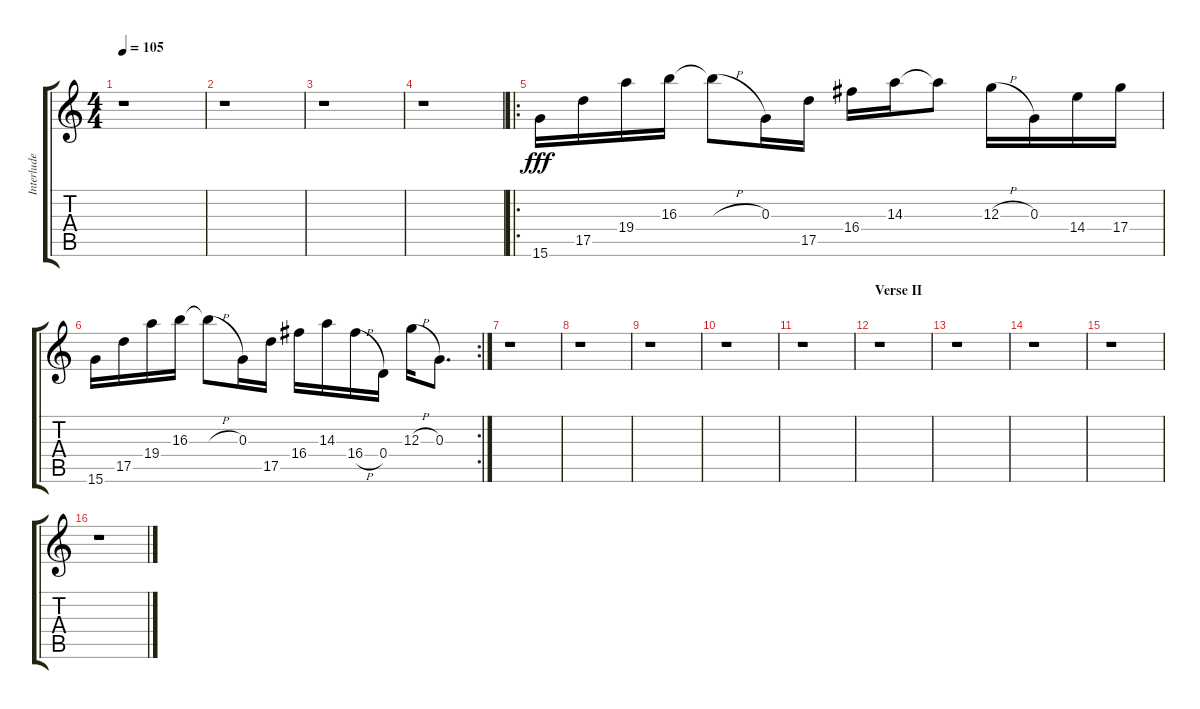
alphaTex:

\track ("Interlude (Sweep)" "Interlude ") {instrument overdrivenguitar}
\staff {score tabs}
\tuning (E4 B3 G3 D3 A2 E2) {hide}
\ts (4 4)
\tempo 105
\clef g2
\ks c
r.1{dy fff} |
r.1 |
r.1 |
r.1 |
\ro
15.6.16 17.5.16 19.4.16 16.3.16 16.3{h t}.8 0.3.16 17.5.16 16.4.16 14.3.16 14.3{t}.8 12.3{h}.16 0.3.16 14.4.16 17.4.16 |
\rc 2
15.6.16 17.5.16 19.4.16 16.3.16 16.3{h t}.8 0.3.16 17.5.16 16.4.16 14.3.16 16.4{h}.16 0.4.16 12.3{h}.16 0.3.8{d} |
r.1 |
r.1 |
r.1 |
r.1 |
r.1 |
\section ("" "Verse II")
r.1 |
r.1 |
r.1 |
r.1 |
r.1
